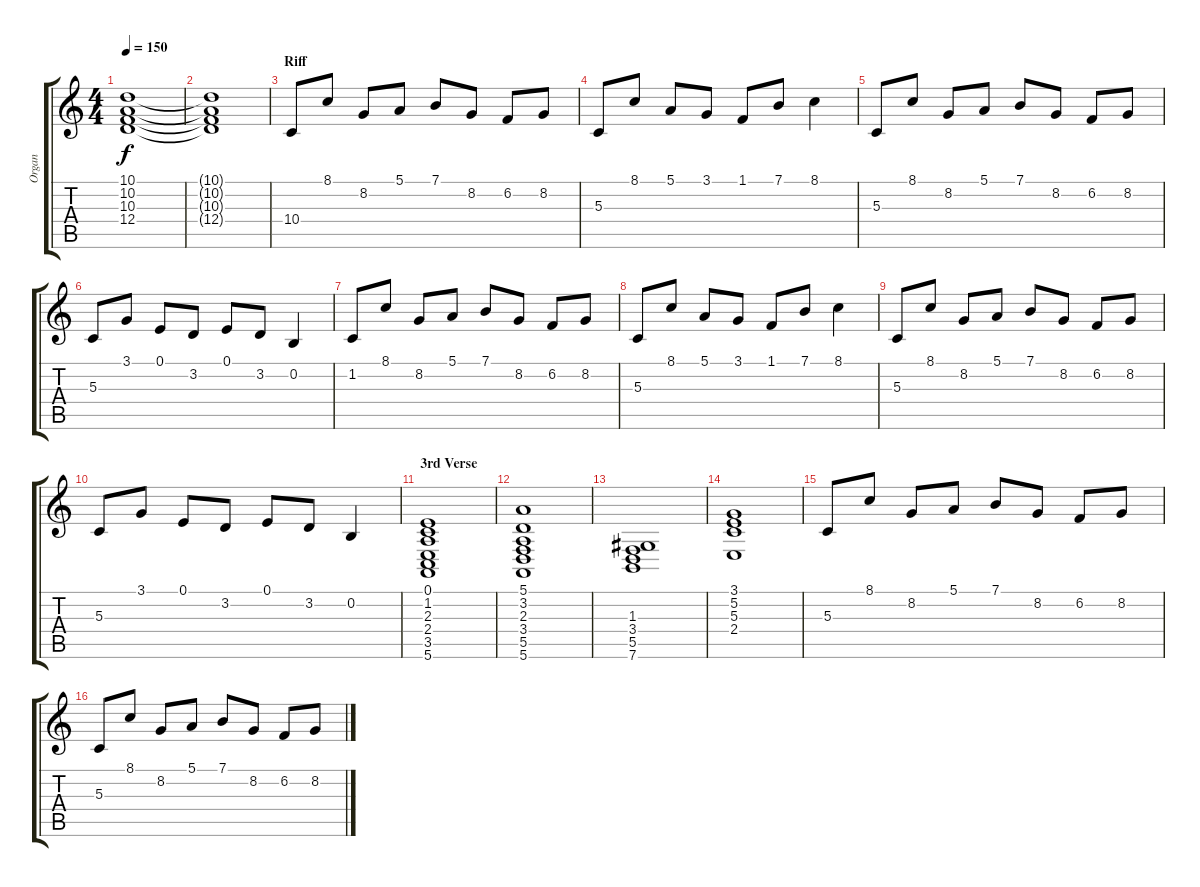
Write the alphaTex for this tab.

\track ("Organ" "Organ") {instrument rockorgan}
\staff {score tabs}
\tuning (E4 B3 G3 D3 A2 E2) {hide}
\ts (4 4)
\tempo 150
\clef g2
\ks c
(10.1{t} 10.2{t} 10.3{t} 12.4{t}).1{dy f} |
(10.1{t} 10.2{t} 10.3{t} 12.4{t}).1 |
\section ("" "Riff")
10.4.8{volume 16} 8.1.8 8.2.8 5.1.8 7.1.8 8.2.8 6.2.8 8.2.8 |
5.3.8 8.1.8 5.1.8 3.1.8 1.1.8 7.1.8 8.1.4 |
5.3.8 8.1.8 8.2.8 5.1.8 7.1.8 8.2.8 6.2.8 8.2.8 |
5.3.8 3.1.8 0.1.8 3.2.8 0.1.8 3.2.8 0.2.4 |
1.2.8 8.1.8 8.2.8 5.1.8 7.1.8 8.2.8 6.2.8 8.2.8 |
5.3.8 8.1.8 5.1.8 3.1.8 1.1.8 7.1.8 8.1.4 |
5.3.8 8.1.8 8.2.8 5.1.8 7.1.8 8.2.8 6.2.8 8.2.8 |
5.3.8 3.1.8 0.1.8 3.2.8 0.1.8 3.2.8 0.2.4 |
\section ("" "3rd Verse")
(0.1 1.2 2.3 2.4 3.5 5.6).1 |
(5.1 3.2 2.3 3.4 5.5 5.6).1 |
(1.3 3.4 5.5 7.6).1 |
(3.1 5.2 5.3 2.4).1 |
5.3.8 8.1.8 8.2.8 5.1.8 7.1.8 8.2.8 6.2.8 8.2.8 |
5.3.8 8.1.8 8.2.8 5.1.8 7.1.8 8.2.8 6.2.8 8.2.8
